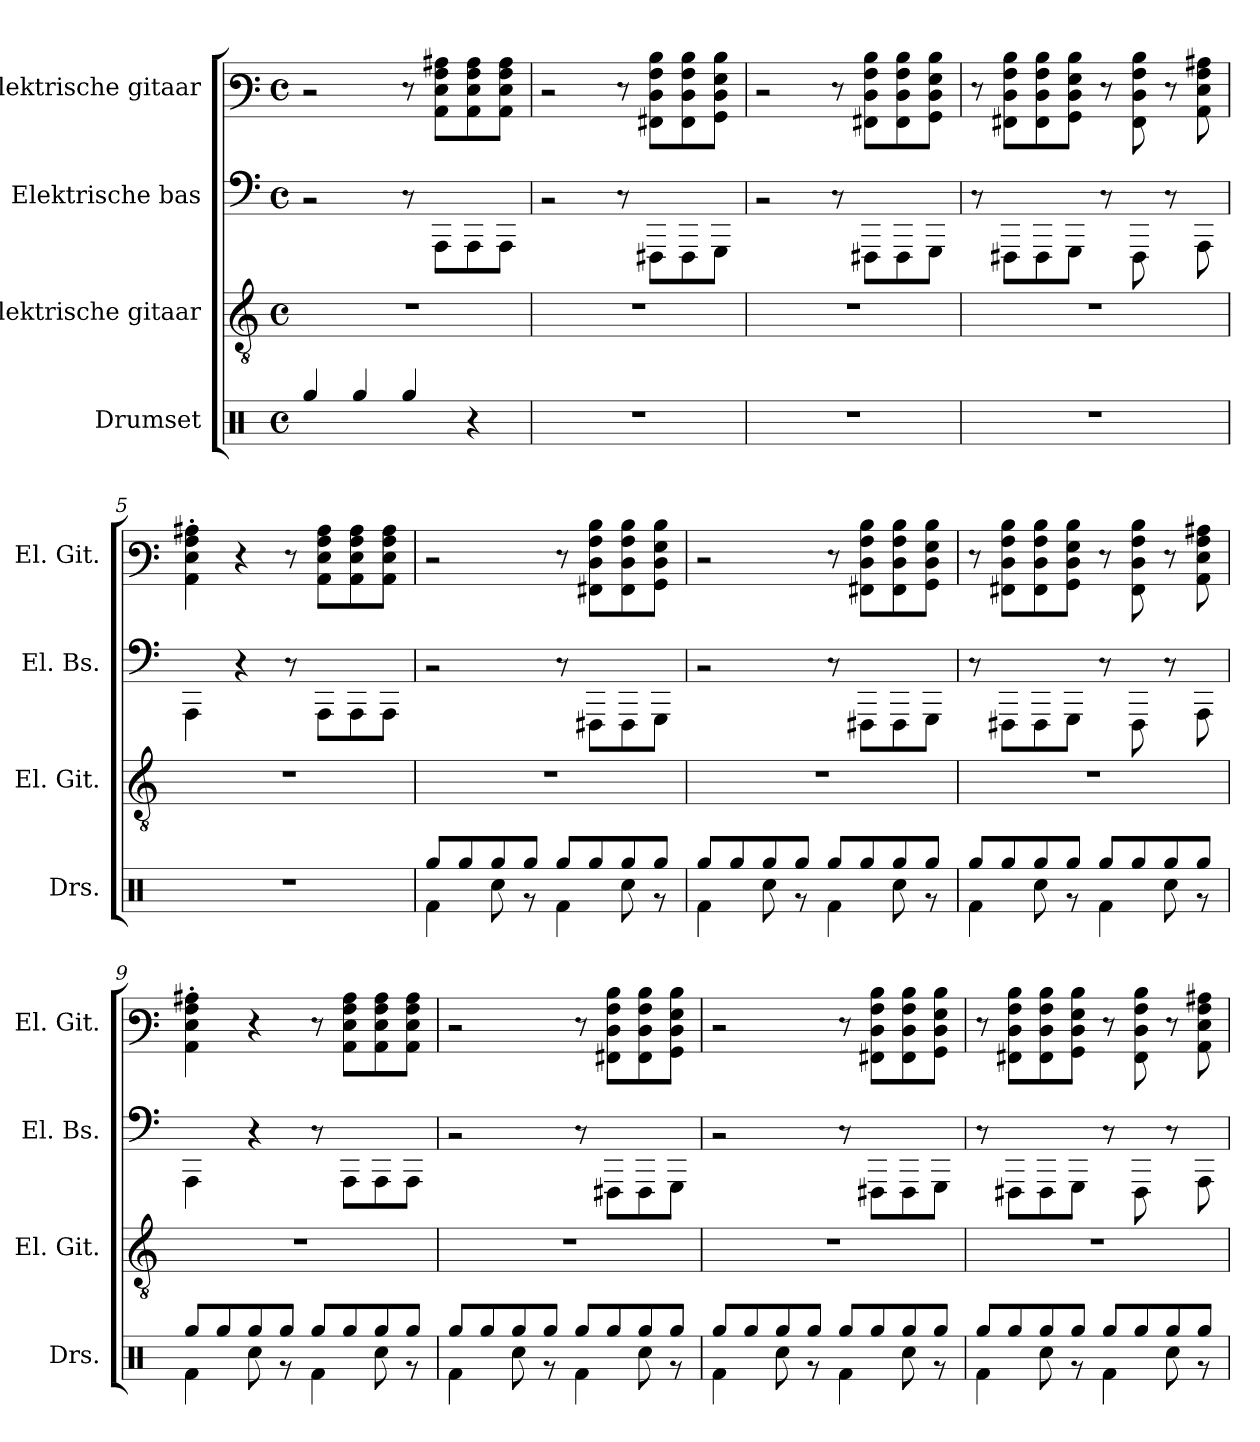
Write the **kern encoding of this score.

**kern	**kern	**kern	**kern
*part4	*part3	*part2	*part1
*staff4	*staff3	*staff2	*staff1
*I"Drumset	*I"Elektrische gitaar	*I"Elektrische bas	*I"Elektrische gitaar
*I'Drs.	*I'El. Git.	*I'El. Bs.	*I'El. Git.
*	*	*stria4	*stria6
*clefX	*clefGv2	*	*
*k[]	*k[]	*k[]	*k[]
*M4/4	*M4/4	*M4/4	*M4/4
*met(c)	*met(c)	*met(c)	*met(c)
*MM120	*MM120	*MM120	*MM120
=1	=1	=1	=1
4Rgg/	1r	2r	2r
4Rgg/	.	.	.
4Rgg/	.	8r	8r
.	.	8AAA\L	8AA\ 8E\ 8A\ 8c#\L
4r	.	8AAA\	8AA\ 8E\ 8A\ 8c#\
.	.	8AAA\J	8AA\ 8E\ 8A\ 8c#\J
=2	=2	=2	=2
1r	1r	2r	2r
.	.	8r	8r
.	.	8FFF#\L	8FF#\ 8D\ 8A\ 8d\L
.	.	8FFF#\	8FF#\ 8D\ 8A\ 8d\
.	.	8GGG\J	8GG\ 8D\ 8G\ 8d\J
=3	=3	=3	=3
1r	1r	2r	2r
.	.	8r	8r
.	.	8FFF#\L	8FF#\ 8D\ 8A\ 8d\L
.	.	8FFF#\	8FF#\ 8D\ 8A\ 8d\
.	.	8GGG\J	8GG\ 8D\ 8G\ 8d\J
=4	=4	=4	=4
1r	1r	8r	8r
.	.	8FFF#\L	8FF#\ 8D\ 8A\ 8d\L
.	.	8FFF#\	8FF#\ 8D\ 8A\ 8d\
.	.	8GGG\J	8GG\ 8D\ 8G\ 8d\J
.	.	8r	8r
.	.	8FFF#\	8FF#\ 8D\ 8A\ 8d\
.	.	8r	8r
.	.	8AAA\	8AA\ 8E\ 8A\ 8c#\
=5	=5	=5	=5
1r	1r	4AAA\	4AA\' 4E\' 4A\' 4c#\'
.	.	4r	4r
.	.	8r	8r
.	.	8AAA\L	8AA\ 8E\ 8A\ 8c#\L
.	.	8AAA\	8AA\ 8E\ 8A\ 8c#\
.	.	8AAA\J	8AA\ 8E\ 8A\ 8c#\J
!!LO:LB:g=z
=6	=6	=6	=6
*^	*	*	*
8Rgg/L	4Rf\	1r	2r	2r
8Rgg/	.	.	.	.
8Rgg/	8Rcc\	.	.	.
8Rgg/J	8r	.	.	.
8Rgg/L	4Rf\	.	8r	8r
8Rgg/	.	.	8FFF#\L	8FF#\ 8D\ 8A\ 8d\L
8Rgg/	8Rcc\	.	8FFF#\	8FF#\ 8D\ 8A\ 8d\
8Rgg/J	8r	.	8GGG\J	8GG\ 8D\ 8G\ 8d\J
=7	=7	=7	=7	=7
8Rgg/L	4Rf\	1r	2r	2r
8Rgg/	.	.	.	.
8Rgg/	8Rcc\	.	.	.
8Rgg/J	8r	.	.	.
8Rgg/L	4Rf\	.	8r	8r
8Rgg/	.	.	8FFF#\L	8FF#\ 8D\ 8A\ 8d\L
8Rgg/	8Rcc\	.	8FFF#\	8FF#\ 8D\ 8A\ 8d\
8Rgg/J	8r	.	8GGG\J	8GG\ 8D\ 8G\ 8d\J
=8	=8	=8	=8	=8
8Rgg/L	4Rf\	1r	8r	8r
8Rgg/	.	.	8FFF#\L	8FF#\ 8D\ 8A\ 8d\L
8Rgg/	8Rcc\	.	8FFF#\	8FF#\ 8D\ 8A\ 8d\
8Rgg/J	8r	.	8GGG\J	8GG\ 8D\ 8G\ 8d\J
8Rgg/L	4Rf\	.	8r	8r
8Rgg/	.	.	8FFF#\	8FF#\ 8D\ 8A\ 8d\
8Rgg/	8Rcc\	.	8r	8r
8Rgg/J	8r	.	8AAA\	8AA\ 8E\ 8A\ 8c#\
=9	=9	=9	=9	=9
8Rgg/L	4Rf\	1r	4AAA\	4AA\' 4E\' 4A\' 4c#\'
8Rgg/	.	.	.	.
8Rgg/	8Rcc\	.	4r	4r
8Rgg/J	8r	.	.	.
8Rgg/L	4Rf\	.	8r	8r
8Rgg/	.	.	8AAA\L	8AA\ 8E\ 8A\ 8c#\L
8Rgg/	8Rcc\	.	8AAA\	8AA\ 8E\ 8A\ 8c#\
8Rgg/J	8r	.	8AAA\J	8AA\ 8E\ 8A\ 8c#\J
!!LO:PB:g=z
=10	=10	=10	=10	=10
8Rgg/L	4Rf\	1r	2r	2r
8Rgg/	.	.	.	.
8Rgg/	8Rcc\	.	.	.
8Rgg/J	8r	.	.	.
8Rgg/L	4Rf\	.	8r	8r
8Rgg/	.	.	8FFF#\L	8FF#\ 8D\ 8A\ 8d\L
8Rgg/	8Rcc\	.	8FFF#\	8FF#\ 8D\ 8A\ 8d\
8Rgg/J	8r	.	8GGG\J	8GG\ 8D\ 8G\ 8d\J
=11	=11	=11	=11	=11
8Rgg/L	4Rf\	1r	2r	2r
8Rgg/	.	.	.	.
8Rgg/	8Rcc\	.	.	.
8Rgg/J	8r	.	.	.
8Rgg/L	4Rf\	.	8r	8r
8Rgg/	.	.	8FFF#\L	8FF#\ 8D\ 8A\ 8d\L
8Rgg/	8Rcc\	.	8FFF#\	8FF#\ 8D\ 8A\ 8d\
8Rgg/J	8r	.	8GGG\J	8GG\ 8D\ 8G\ 8d\J
=12	=12	=12	=12	=12
8Rgg/L	4Rf\	1r	8r	8r
8Rgg/	.	.	8FFF#\L	8FF#\ 8D\ 8A\ 8d\L
8Rgg/	8Rcc\	.	8FFF#\	8FF#\ 8D\ 8A\ 8d\
8Rgg/J	8r	.	8GGG\J	8GG\ 8D\ 8G\ 8d\J
8Rgg/L	4Rf\	.	8r	8r
8Rgg/	.	.	8FFF#\	8FF#\ 8D\ 8A\ 8d\
8Rgg/	8Rcc\	.	8r	8r
8Rgg/J	8r	.	8AAA\	8AA\ 8E\ 8A\ 8c#\
*v	*v	*	*	*
=	=	=	=
*-	*-	*-	*-
